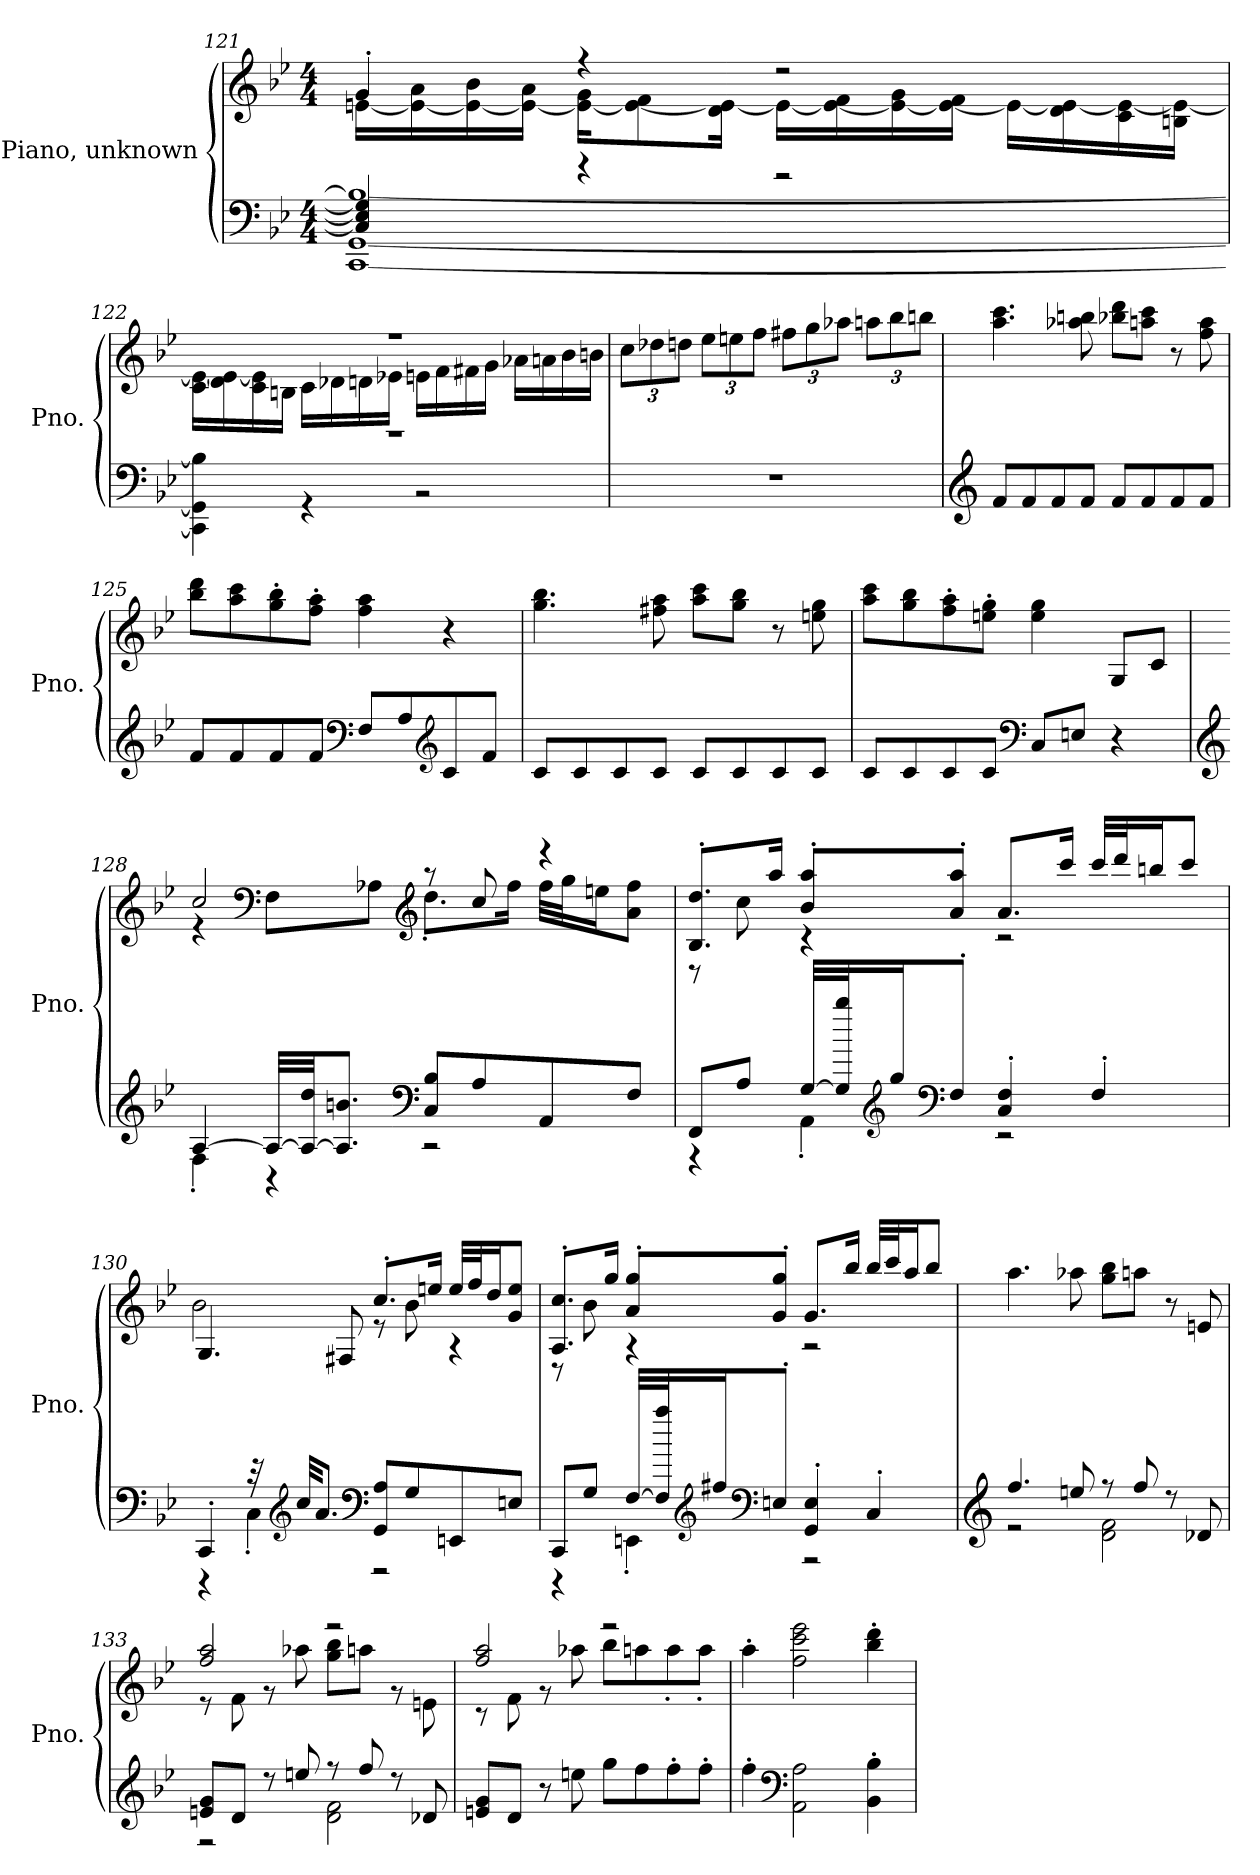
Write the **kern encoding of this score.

**kern	**kern
*part1	*part1
*staff2	*staff1
*I"Piano, unknown	*
*I'Pno.	*
*clefF4	*clefG2
*k[b-e-]	*k[b-e-]
*M4/4	*M4/4
=121	=121
*^	*^
4C/] 4E/] 4G/]	[1CC [1GG 1B-_	4g'/	[16en\LL
.	.	.	16e\_ 16a\
.	.	.	16e\_ 16b-\
.	.	.	16e\_ 16a\JJ
4r	.	4r	16e\_ 16g\KL
.	.	.	8e\_ 8f\
.	.	.	16d\ 16e\_Jk
2r	.	2r	16e\LL_
.	.	.	16e\_ 16f\
.	.	.	16e\_ 16g\
.	.	.	16e\_ 16f\JJ
.	.	.	16e\LL_
.	.	.	16d\ 16e\_
.	.	.	16c\ 16e\_
.	.	.	16Bn\ 16e\_JJ
!!LO:LB:g=z	!!
=122	=122	=122	=122
1r	4CC\] 4GG\] 4B-\]	1r	16c\ 16e\_LL
.	.	.	16d\ 16e\_
.	.	.	16c\ 16e\]
.	.	.	16Bn\JJ
.	4r	.	16c\LL
.	.	.	16d-X\
.	.	.	16dn\
.	.	.	16e-X\JJ
.	2r	.	16en\LL
.	.	.	16f\
.	.	.	16f#X\
.	.	.	16g\JJ
.	.	.	16a-X\LL
.	.	.	16an\
.	.	.	16b-\
.	.	.	16bn\JJ
*v	*v	*	*
*	*v	*v
=123	=123
*	*Xbrackettup
1r	12cc\L
.	12dd-X\
.	12ddn\J
.	12ee-\L
.	12een\
.	12ff\J
.	12ff#X\L
.	12gg\
.	12aa-X\J
.	12aan\L
.	12bb-\
.	12bbn\J
!!LO:LB:g=z
=124	=124
*clefG2	*
8f/L	4.aa\ 4.ccc\
8f/	.
8f/	.
8f/J	8aa-X\ 8bbn\
8f/L	8bb-X\ 8ddd\L
8f/	8aan\ 8ccc\J
8f/	8r
8f/J	8ff\ 8aa\
=125	=125
8f/L	8bb-\ 8ddd\L
8f/	8aa\ 8ccc\
8f/	8gg\' 8bb-\'
8f/J	8ff\' 8aa\'J
*clefF4	*
8F/L	4ff\ 4aa\
8A/	.
*clefG2	*
8c/	4r
8f/J	.
=126	=126
8c/L	4.gg\ 4.bb-\
8c/	.
8c/	.
8c/J	8ff#X\ 8aa\
8c/L	8aa\ 8ccc\L
8c/	8gg\ 8bb-\J
8c/	8r
8c/J	8een\ 8gg\
!!LO:LB:g=z
=127	=127
8c/L	8aa\ 8ccc\L
8c/	8gg\ 8bb-\
8c/	8ff\' 8aa\'
8c/J	8een\' 8gg\'J
*clefF4	*
8C/L	4ee\ 4gg\
8En/J	.
4r	8G/L
.	8c/J
=128	=128
*clefG2	*
*^	*^
[4A/	4F'\	2cc/	4r
*	*	*clefF4	*
32A/LLL_	4r	.	8F\L
32A/_ 32dd/JJ	.	.	.
8.A/] 8.bn/J	.	.	.
.	.	.	8A-X\J
*clefF4	*	*clefG2	*
8C/ 8B-/L	2r	8r	8.dd'\L
8A/	.	8cc/	.
.	.	.	16ff\Jk
8AA/	.	4r	32ff\LLL
.	.	.	32gg\J
.	.	.	16een\J
8F/J	.	.	8a\ 8ff\J
!!LO:LB:g=z	!!
=129	=129	=129	=129
8FF/L	4r	8.B-/' 8.dd/'L	8r
8A/J	.	.	8cc\
.	.	16aa/Jk	.
[32G/LLL	4AA'\	8b-/' 8aa/'L	4r
32G/] 32bb-/J	.	.	.
*clefG2	*	*	*
16gg/J	.	.	.
*clefF4	*	*	*
8F'/J	.	8a/' 8aa/'J	.
4C/' 4F/'	2r	8.a/L	2r
.	.	16ccc/Jk	.
4F'/	.	32ccc/LLL	.
.	.	32ddd/J	.
.	.	16bbn/J	.
.	.	8ccc/J	.
=130	=130	=130	=130
4CC'/	4r	4.G/	2b-\
32r	4C'\	.	.
*clefG2	*	*	*
32cc/KKL	.	.	.
8.a/J	.	.	.
.	.	8F#X/	.
*clefF4	*	*	*
8GG/ 8A/L	2r	8.cc'/L	8r
8G/	.	.	8b-\
.	.	16een/Jk	.
8EEn/	.	32ee/LLL	4r
.	.	32ff/J	.
.	.	16dd/J	.
8En/J	.	8g/ 8ee/J	.
!!LO:LB:g=z	!!
=131	=131	=131	=131
8CC/L	4r	8.A/' 8.cc/'L	8r
8G/J	.	.	8b-\
.	.	16gg/Jk	.
[32F/LLL	4EEn'\	8a/' 8gg/'L	4r
32F/] 32aa/J	.	.	.
*clefG2	*	*	*
16ff#X/J	.	.	.
*clefF4	*	*	*
8En'/J	.	8g/' 8gg/'J	.
4GG/' 4E/'	2r	8.g/L	2r
.	.	16bb-/Jk	.
4C'/	.	32bb-/LLL	.
.	.	32ccc/J	.
.	.	16aa/J	.
.	.	8bb-/J	.
*	*	*v	*v
=132	=132	=132
*clefG2	*	*
4.ff/	2r	4.aa\
8een/	.	8aa-X\
8r	2d\ 2f\	8gg\ 8bb-\L
8ff/	.	8aan\J
8r	.	8r
8d-X/	.	8en/
!!LO:PB:g=z
=133	=133	=133
*	*	*^
8en/ 8g/L	2r	2ff/ 2aa/	8r
8d/J	.	.	8f\
8r	.	.	8r
8een/	.	.	8aa-X\
8r	2d\ 2f\	2r	8gg\ 8bb-\L
8ff/	.	.	8aan\J
8r	.	.	8r
8d-X/	.	.	8en\
*v	*v	*	*
=134	=134	=134
8en/ 8g/L	2ff/ 2aa/	8r
8d/J	.	8f\
8r	.	8r
8een\	.	8aa-X\
8gg\L	2r	8bb-\L
8ff\	.	8aan\
8ff'\	.	8aa'\
8ff'\J	.	8aa'\J
*	*v	*v
=135	=135
4ff'\	4aa'\
*clefF4	*
2AA\ 2A\	2ff\ 2ccc\ 2eee-\
4BB-\' 4B-\'	4bb-\' 4ddd\'
=	=
*-	*-
